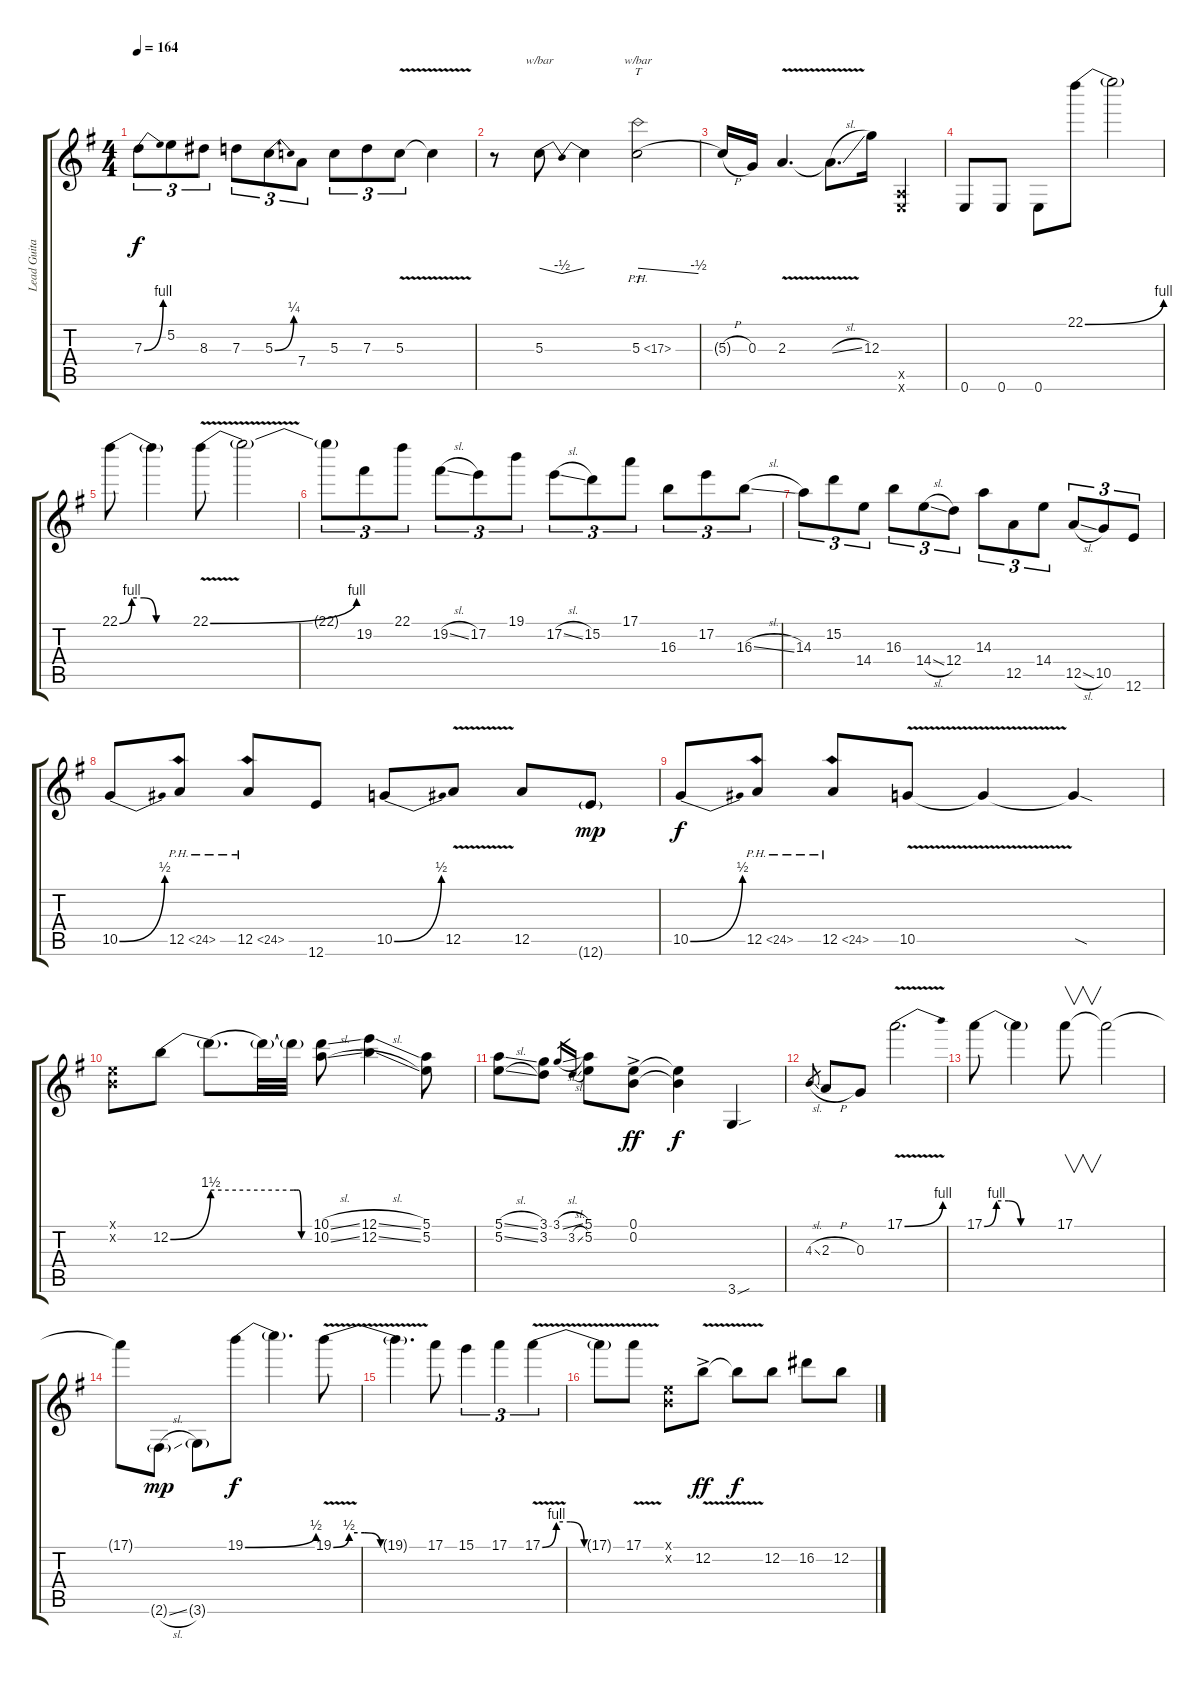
\track ("Lead Guitar" "Lead Guita") {instrument electricguitarclean}
\staff {score tabs}
\tuning (E4 B3 G3 D3 A2 E2) {hide}
\ts (4 4)
\tempo 164
\clef g2
\ks g
7.3{be (bend 0 0 60 4)}.8{tu (3 2) dy f} 5.2.8{tu (3 2)} 8.3.8{tu (3 2)} 7.3.8{tu (3 2)} 5.3{be (bend 0 0 60 1)}.8{tu (3 2)} 7.4.8{tu (3 2)} 5.3.8{tu (3 2)} 7.3.8{tu (3 2)} 5.3{v}.8{tu (3 2)} 5.3{t}.4 |
r.8 5.3.8{tbe (dip default 0 0 30 -2 60 0)} 5.3{t}.4 5.3{ph 12}.2{tt tbe (dive default 0 0 60 -2)} |
5.3{h t}.16 0.3.16 2.3{v}.4{d} 2.3{sl t}.8{d} 12.3.16 (0.5{x} 0.6{x}).4 |
0.6.8 0.6.8 0.6.8 22.1{be (bend 0 0 60 4)}.8 22.1{t}.2 |
22.1{be (custom 0 0 10 4 20 4 30 0 60 0)}.8 22.1{t}.4 22.1{be (bend 0 0 60 4) v}.8 22.1{t}.2 |
22.1{t}.8{tu (3 2)} 19.2.8{tu (3 2)} 22.1.8{tu (3 2)} 19.2{sl}.8{tu (3 2)} 17.2.8{tu (3 2)} 19.1.8{tu (3 2)} 17.2{sl}.8{tu (3 2)} 15.2.8{tu (3 2)} 17.1.8{tu (3 2)} 16.3.8{tu (3 2)} 17.2.8{tu (3 2)} 16.3{sl}.8{tu (3 2)} |
14.3.8{tu (3 2)} 15.2.8{tu (3 2)} 14.4.8{tu (3 2)} 16.3.8{tu (3 2)} 14.4{sl}.8{tu (3 2)} 12.4.8{tu (3 2)} 14.3.8{tu (3 2)} 12.5.8{tu (3 2)} 14.4.8{tu (3 2)} 12.5{sl}.8{tu (3 2)} 10.5.8{tu (3 2)} 12.6.8{tu (3 2)} |
10.5{be (bend 0 0 60 2)}.8 12.5{ph 12}.8 12.5{ph 12}.8 12.6.8 10.5{be (bend 0 0 60 2)}.8 12.5{v}.8 12.5.8 12.6{g}.8{dy mp} |
10.5{be (bend 0 0 60 2)}.8{dy f} 12.5{ph 12}.8 12.5{ph 12}.8 10.5{v}.8 10.5{t}.4 10.5{sod t}.4 |
(0.1{x} 0.2{x}).8 12.2{be (bend 0 0 60 6)}.8 12.2{be (hold 0 6 60 6) t}.8{d} 12.2{t}.32 12.2{be (custom 0 6 10 6 20 6 30 0 60 0) t}.32 (10.1{sl} 10.2{sl}).8 (12.1{sl} 12.2{sl}).4 (5.1 5.2).8 |
(5.1{sl} 5.2{sl}).8 (3.1 3.2).8 3.1{sl}.16{gr} 3.2{sl}.16{gr} (5.1 5.2).8 (0.1{ac} 0.2{ac}).8{dy ff} (0.1{t} 0.2{t}).4{dy f} 3.6{sou}.4 |
4.3{sl}.8{gr} 2.3{h}.8 0.3.8 17.1{be (bend 0 0 60 4) v}.2{d} |
17.1{be (custom 0 0 10 4 20 4 30 0 60 0)}.8 17.1{t}.4 17.1.8{v} 17.1{t}.2 |
17.1{t}.8 2.6{sl g}.8{dy mp} 3.6{g}.8 19.1{be (bend 0 0 60 2)}.8{dy f} 19.1{t}.4{d} 19.1{be (custom 0 0 10 2 20 2 30 0 60 0) v}.8 |
19.1{t}.4{d} 17.1.8 15.1.4{tu (3 2)} 17.1.4{tu (3 2)} 17.1{be (custom 0 0 10 4 20 4 30 0 60 0) v}.4{tu (3 2)} |
17.1{t}.8 17.1{v}.8 (0.1{x} 0.2{x}).8 12.2{v ac}.8{dy ff} 12.2{t}.8{dy f} 12.2.8 16.2.8 12.2.8
